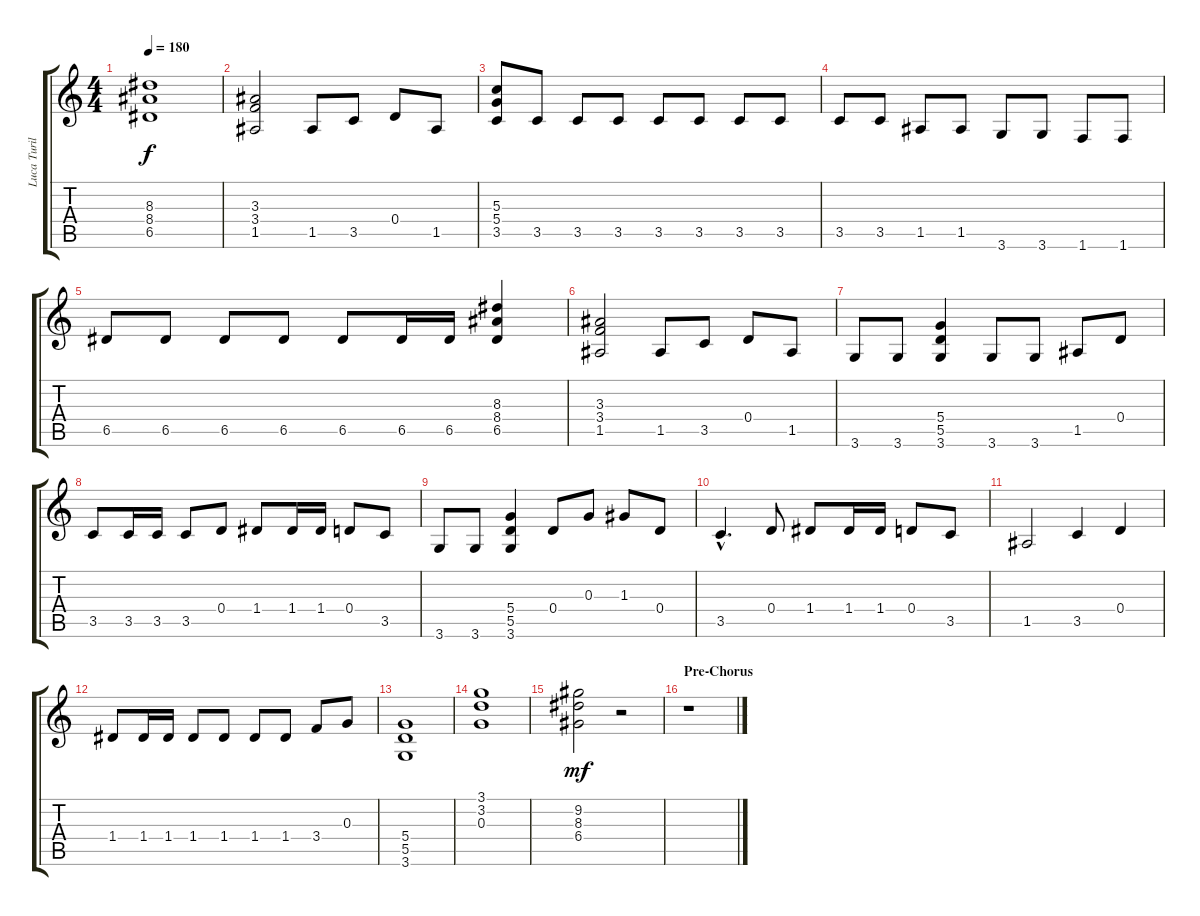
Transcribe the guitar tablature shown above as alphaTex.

\track ("Luca Turilli" "Luca Turil") {instrument distortionguitar}
\staff {score tabs}
\tuning (E4 B3 G3 D3 A2 E2) {hide}
\ts (4 4)
\tempo 180
\clef g2
\ks c
(8.3 8.4 6.5).1{dy f} |
(3.3 3.4 1.5).2 1.5.8 3.5.8 0.4.8 1.5.8 |
(5.3 5.4 3.5).8 3.5.8 3.5.8 3.5.8 3.5.8 3.5.8 3.5.8 3.5.8 |
3.5.8 3.5.8 1.5.8 1.5.8 3.6.8 3.6.8 1.6.8 1.6.8 |
6.5.8 6.5.8 6.5.8 6.5.8 6.5.8 6.5.16 6.5.16 (8.3 8.4 6.5).4 |
(3.3 3.4 1.5).2 1.5.8 3.5.8 0.4.8 1.5.8 |
3.6.8 3.6.8 (5.4 5.5 3.6).4 3.6.8 3.6.8 1.5.8 0.4.8 |
3.5.8 3.5.16 3.5.16 3.5.8 0.4.8 1.4.8 1.4.16 1.4.16 0.4.8 3.5.8 |
3.6.8 3.6.8 (5.4 5.5 3.6).4 0.4.8 0.3.8 1.3.8 0.4.8 |
3.5{hac}.4{d} 0.4.8 1.4.8 1.4.16 1.4.16 0.4.8 3.5.8 |
1.5.2 3.5.4 0.4.4 |
1.4.8 1.4.16 1.4.16 1.4.8 1.4.8 1.4.8 1.4.8 3.4.8 0.3.8 |
(5.4 5.5 3.6).1 |
(3.1 3.2 0.3).1 |
(9.2 8.3 6.4).2{dy mf} r.2 |
\section ("" "Pre-Chorus")
r.1
